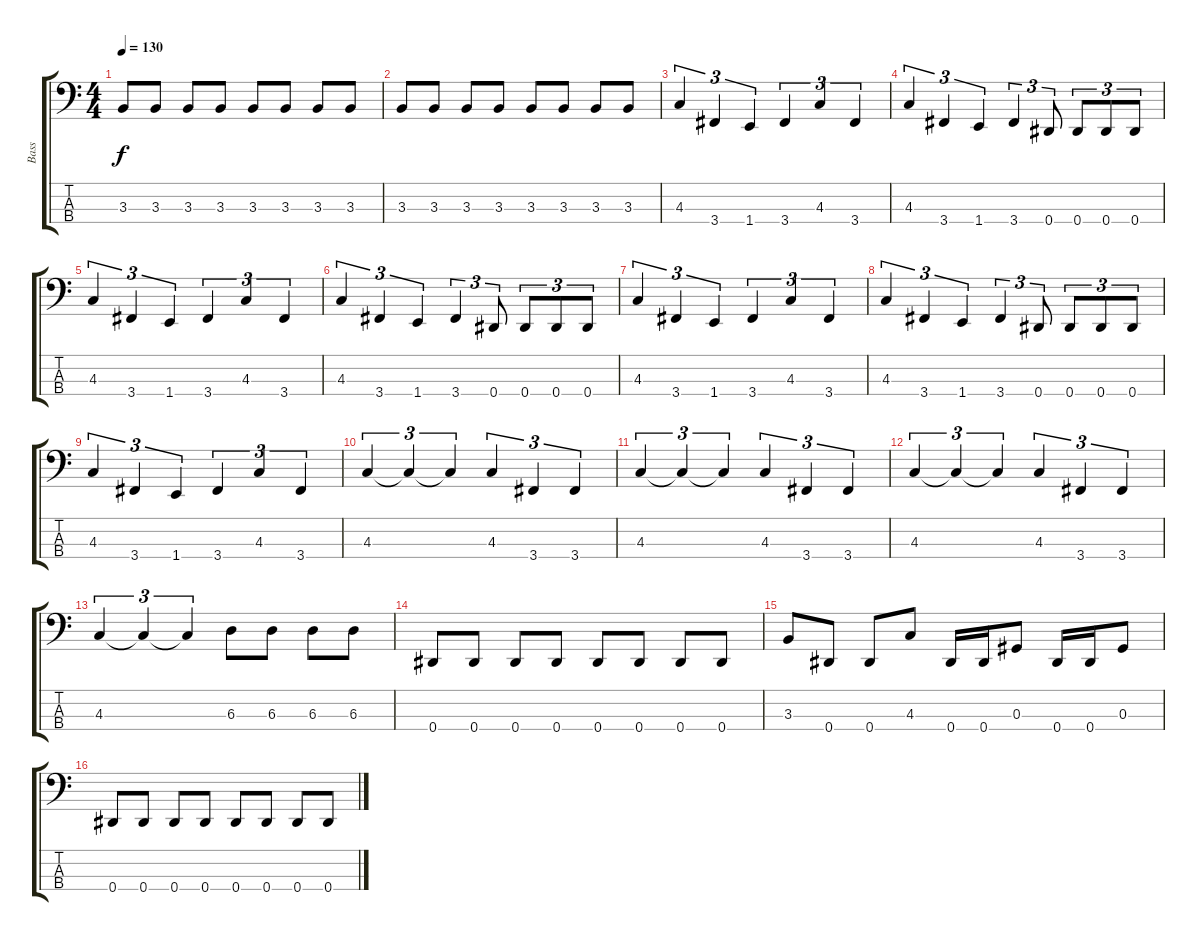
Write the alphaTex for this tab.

\track ("Bass" "Bass") {instrument electricbasspick}
\staff {score tabs}
\tuning (Gb2 Db2 Ab1 Eb1) {hide}
\ts (4 4)
\tempo 130
\clef f4
\ks c
3.3.8{dy f} 3.3.8 3.3.8 3.3.8 3.3.8 3.3.8 3.3.8 3.3.8 |
3.3.8 3.3.8 3.3.8 3.3.8 3.3.8 3.3.8 3.3.8 3.3.8 |
4.3.4{tu (3 2)} 3.4.4{tu (3 2)} 1.4.4{tu (3 2)} 3.4.4{tu (3 2)} 4.3.4{tu (3 2)} 3.4.4{tu (3 2)} |
4.3.4{tu (3 2)} 3.4.4{tu (3 2)} 1.4.4{tu (3 2)} 3.4.4{tu (3 2)} 0.4.8{tu (3 2)} 0.4.8{tu (3 2)} 0.4.8{tu (3 2)} 0.4.8{tu (3 2)} |
4.3.4{tu (3 2)} 3.4.4{tu (3 2)} 1.4.4{tu (3 2)} 3.4.4{tu (3 2)} 4.3.4{tu (3 2)} 3.4.4{tu (3 2)} |
4.3.4{tu (3 2)} 3.4.4{tu (3 2)} 1.4.4{tu (3 2)} 3.4.4{tu (3 2)} 0.4.8{tu (3 2)} 0.4.8{tu (3 2)} 0.4.8{tu (3 2)} 0.4.8{tu (3 2)} |
4.3.4{tu (3 2)} 3.4.4{tu (3 2)} 1.4.4{tu (3 2)} 3.4.4{tu (3 2)} 4.3.4{tu (3 2)} 3.4.4{tu (3 2)} |
4.3.4{tu (3 2)} 3.4.4{tu (3 2)} 1.4.4{tu (3 2)} 3.4.4{tu (3 2)} 0.4.8{tu (3 2)} 0.4.8{tu (3 2)} 0.4.8{tu (3 2)} 0.4.8{tu (3 2)} |
4.3.4{tu (3 2)} 3.4.4{tu (3 2)} 1.4.4{tu (3 2)} 3.4.4{tu (3 2)} 4.3.4{tu (3 2)} 3.4.4{tu (3 2)} |
4.3.4{tu (3 2)} 4.3{t}.4{tu (3 2)} 4.3{t}.4{tu (3 2)} 4.3.4{tu (3 2)} 3.4.4{tu (3 2)} 3.4.4{tu (3 2)} |
4.3.4{tu (3 2)} 4.3{t}.4{tu (3 2)} 4.3{t}.4{tu (3 2)} 4.3.4{tu (3 2)} 3.4.4{tu (3 2)} 3.4.4{tu (3 2)} |
4.3.4{tu (3 2)} 4.3{t}.4{tu (3 2)} 4.3{t}.4{tu (3 2)} 4.3.4{tu (3 2)} 3.4.4{tu (3 2)} 3.4.4{tu (3 2)} |
4.3.4{tu (3 2)} 4.3{t}.4{tu (3 2)} 4.3{t}.4{tu (3 2)} 6.3.8 6.3.8 6.3.8 6.3.8 |
0.4.8 0.4.8 0.4.8 0.4.8 0.4.8 0.4.8 0.4.8 0.4.8 |
3.3.8 0.4.8 0.4.8 4.3.8 0.4.16 0.4.16 0.3.8 0.4.16 0.4.16 0.3.8 |
0.4.8 0.4.8 0.4.8 0.4.8 0.4.8 0.4.8 0.4.8 0.4.8
